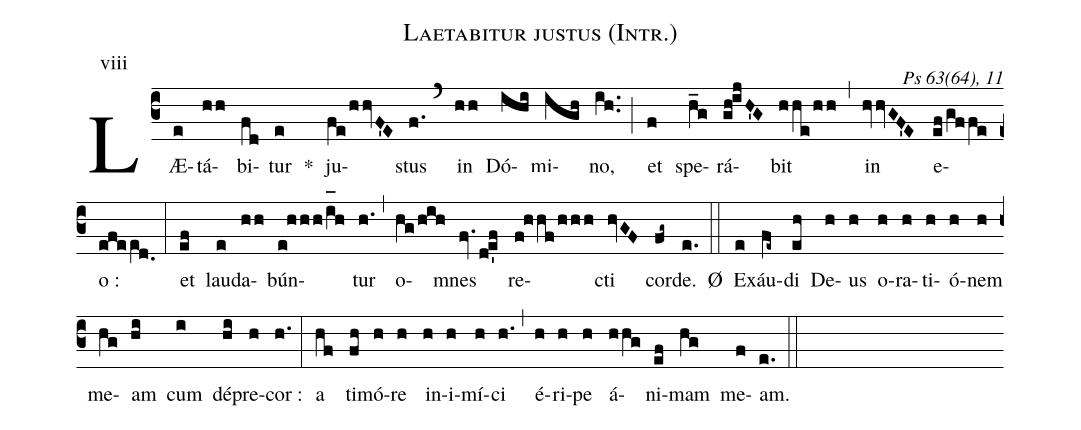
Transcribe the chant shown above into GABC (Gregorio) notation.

name:Laetabitur justus (Intr.);
commentary: Ps 63(64), 11;
mode:viii;
%%
(c3) LÆ(e)tá(hh)bi(fd)tur(e) *() ju(fe/hhvF'E)stus(f.) (`) in(hh) Dó(ihi)mi(igh)no,(ih..) (;) et(f) spe(h_g)rá(gh!ijH'G)bit(hhe/hh) (,) in(hvvGF'E) e(ef/gffe)o :(efee[ll:1]d.0) (:) et(ef) lau(e)da(hh)bún(e!hhh/i_[oh:h]h)tur(h.) (,) o(hg/hih)mnes(fv.de'f) re(f!hhf/hhh)cti(hvGF) cor(fg~)de.(e.)  Ø(::) Ex(e)áu(fe~)di(eh) De(h)us(h) o(h)ra(h)ti(h)ó(h)nem(h) me(hg)am(hi) cum(i) dé(hi)pre(h)cor :(h.) (:) a(hf) ti(fh)mó(h)re(h) in(h)i(h)mí(h)ci(h.) (,) é(h)ri(h)pe(h) á(hhg)ni(ef)mam(hg) me(f)am.(e.) (::)
